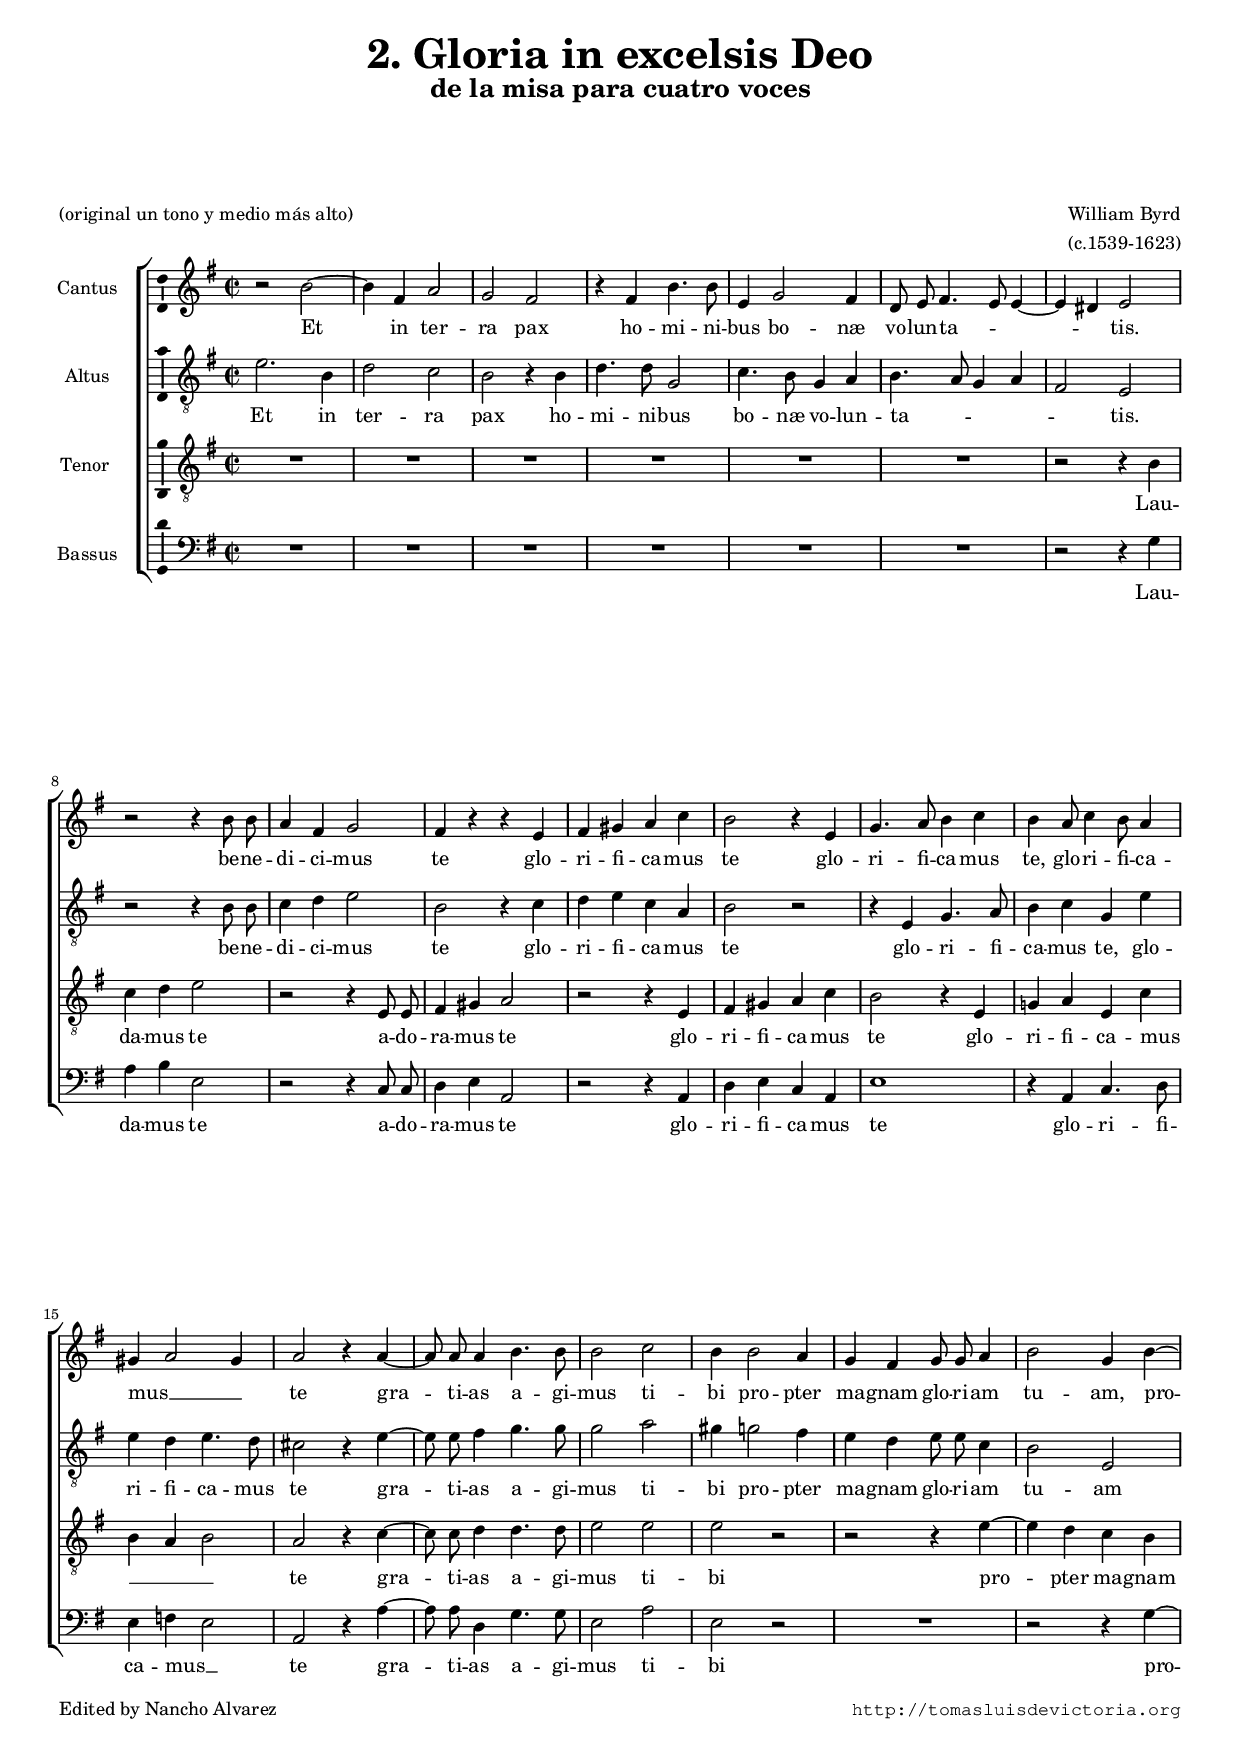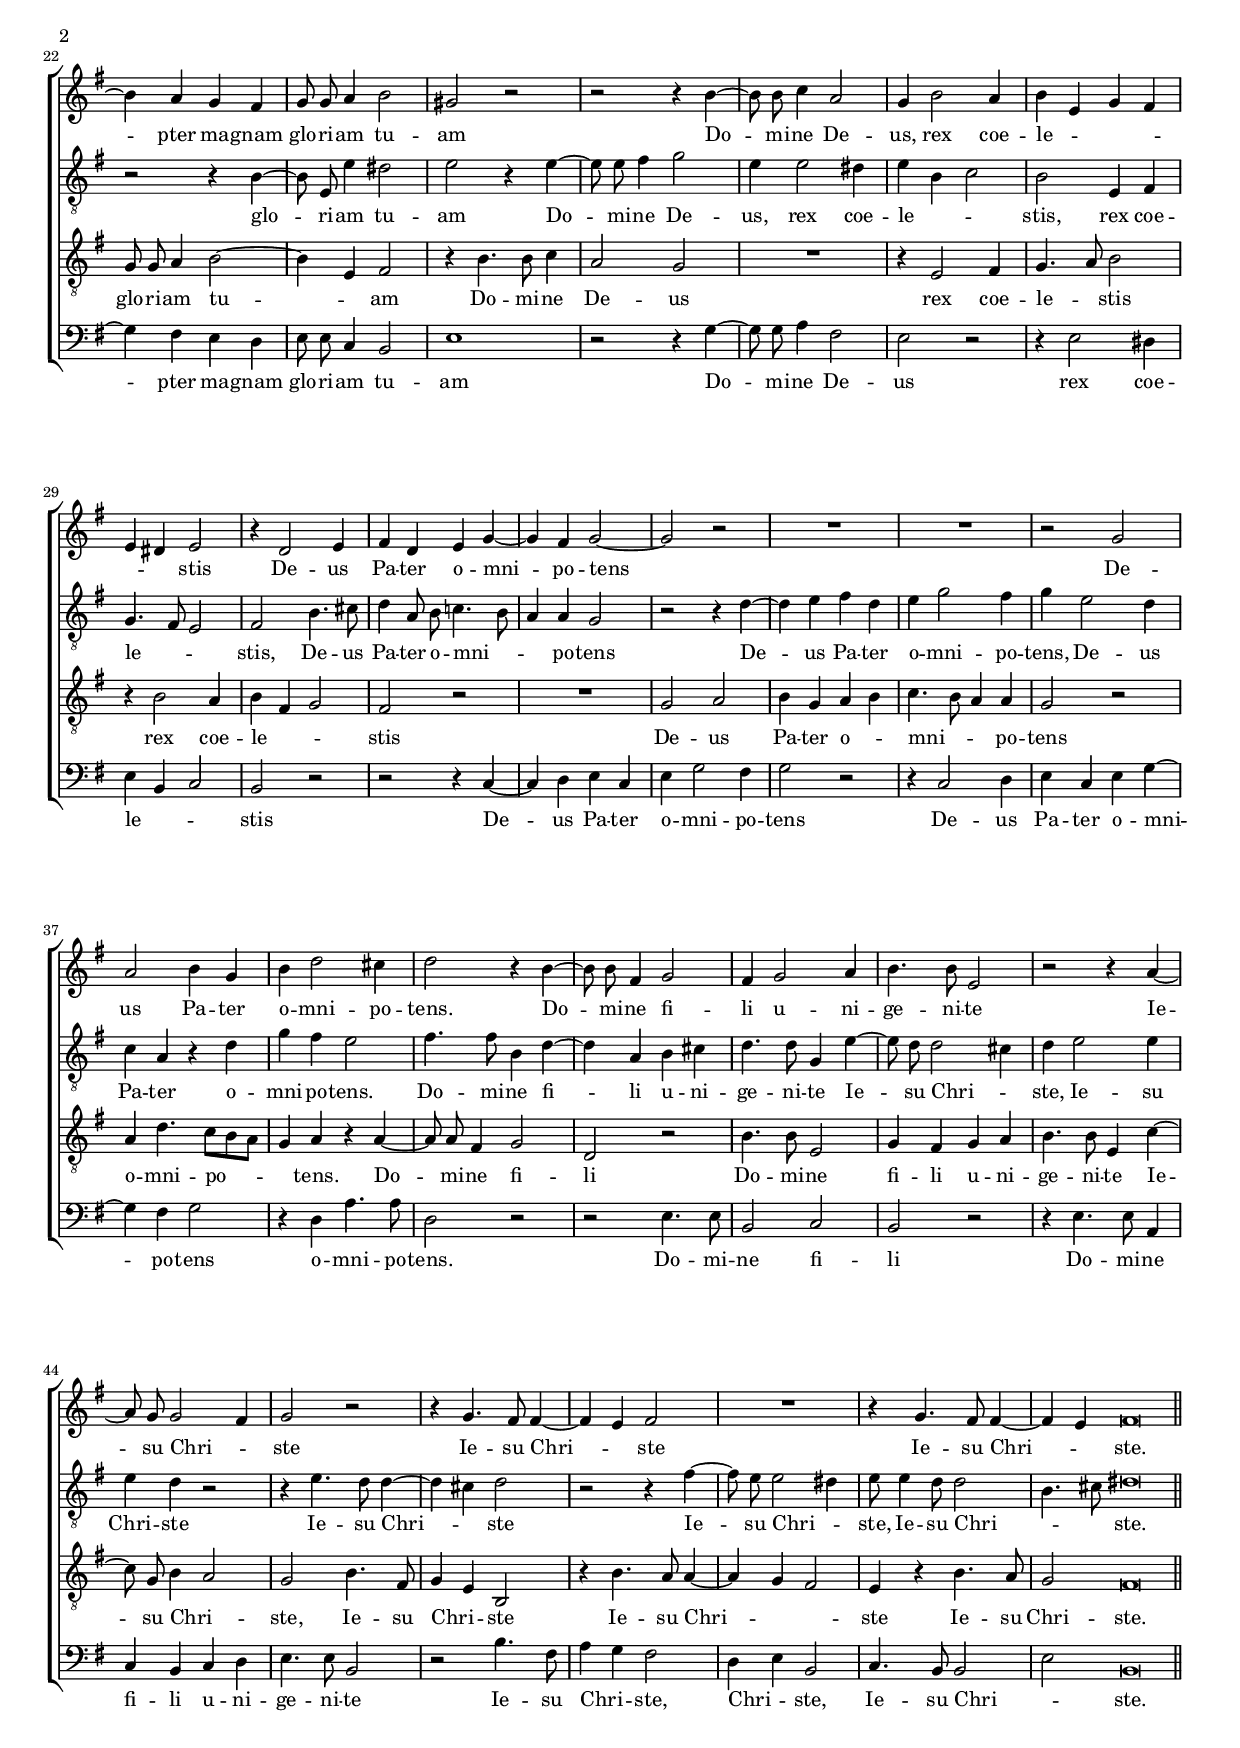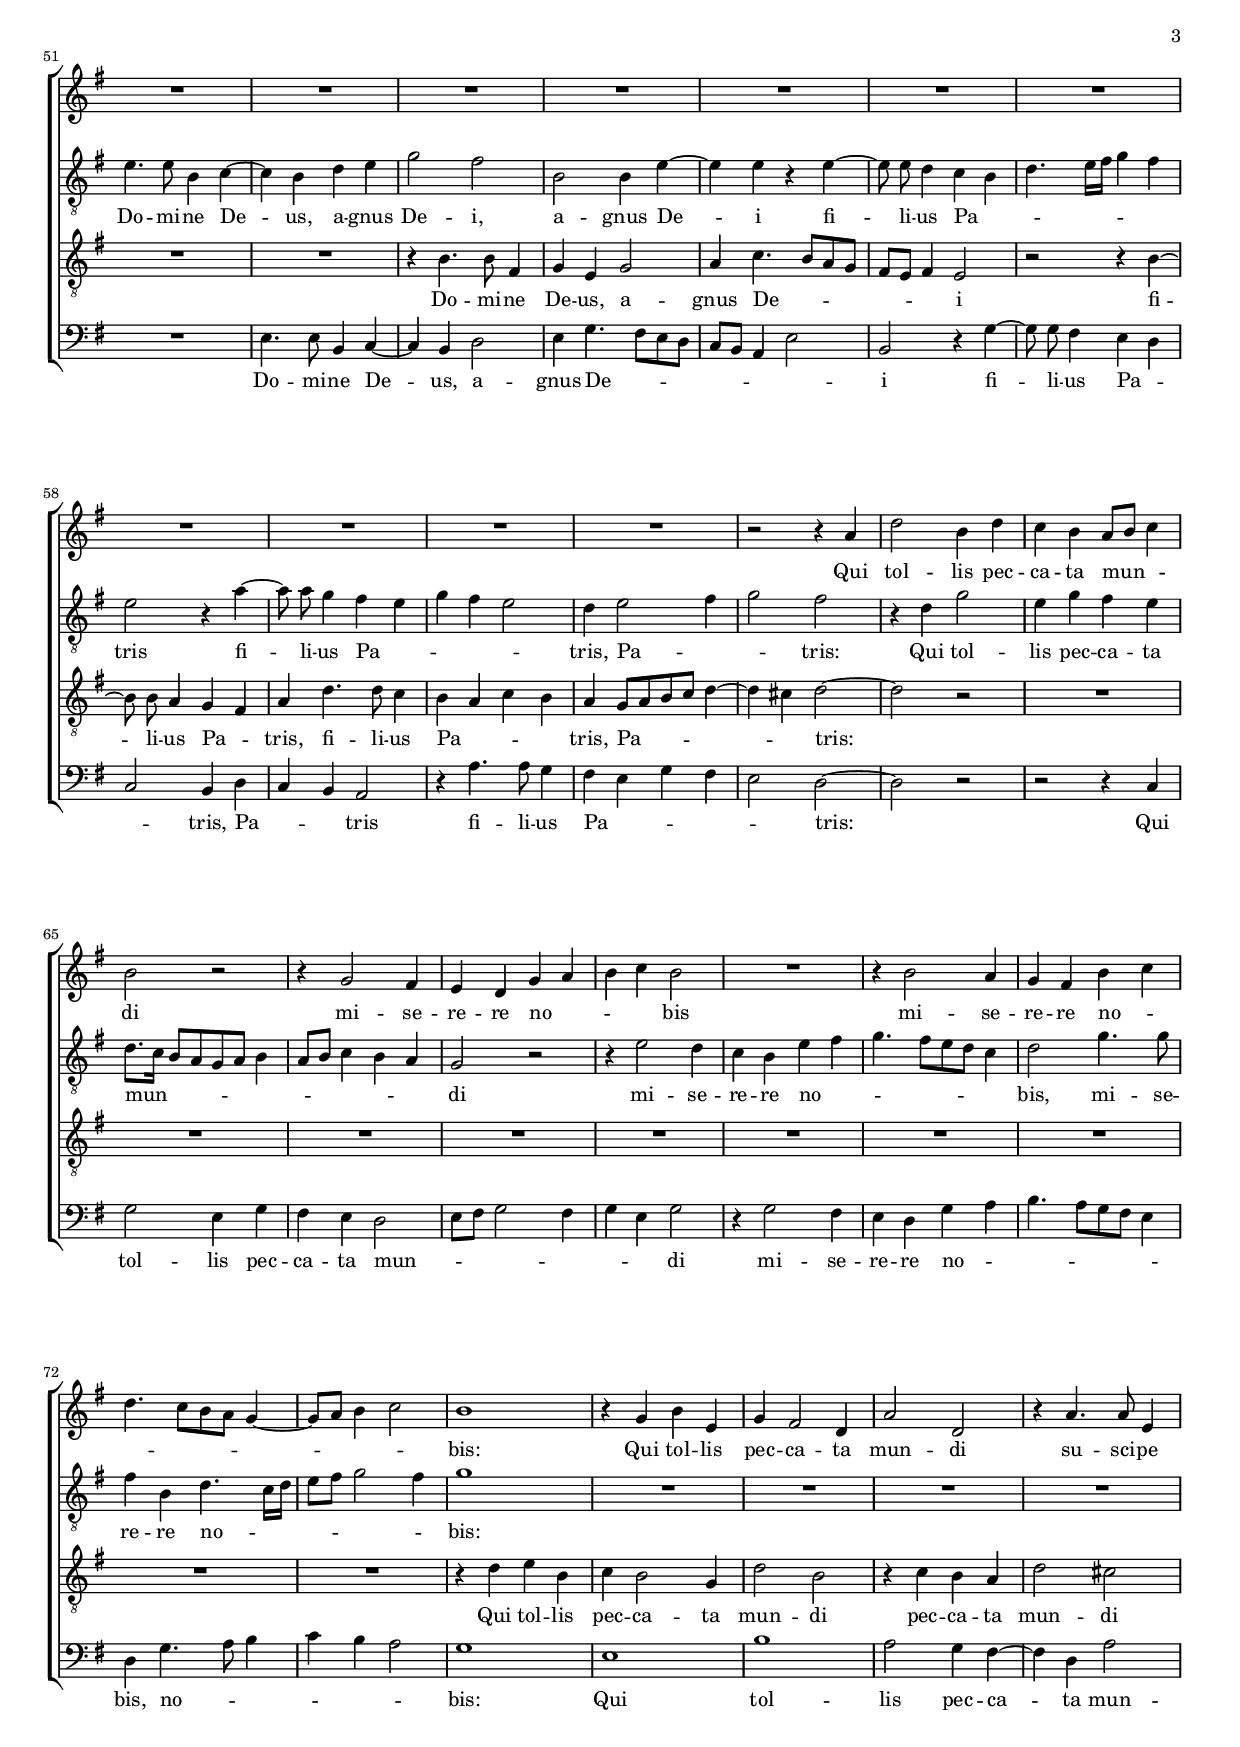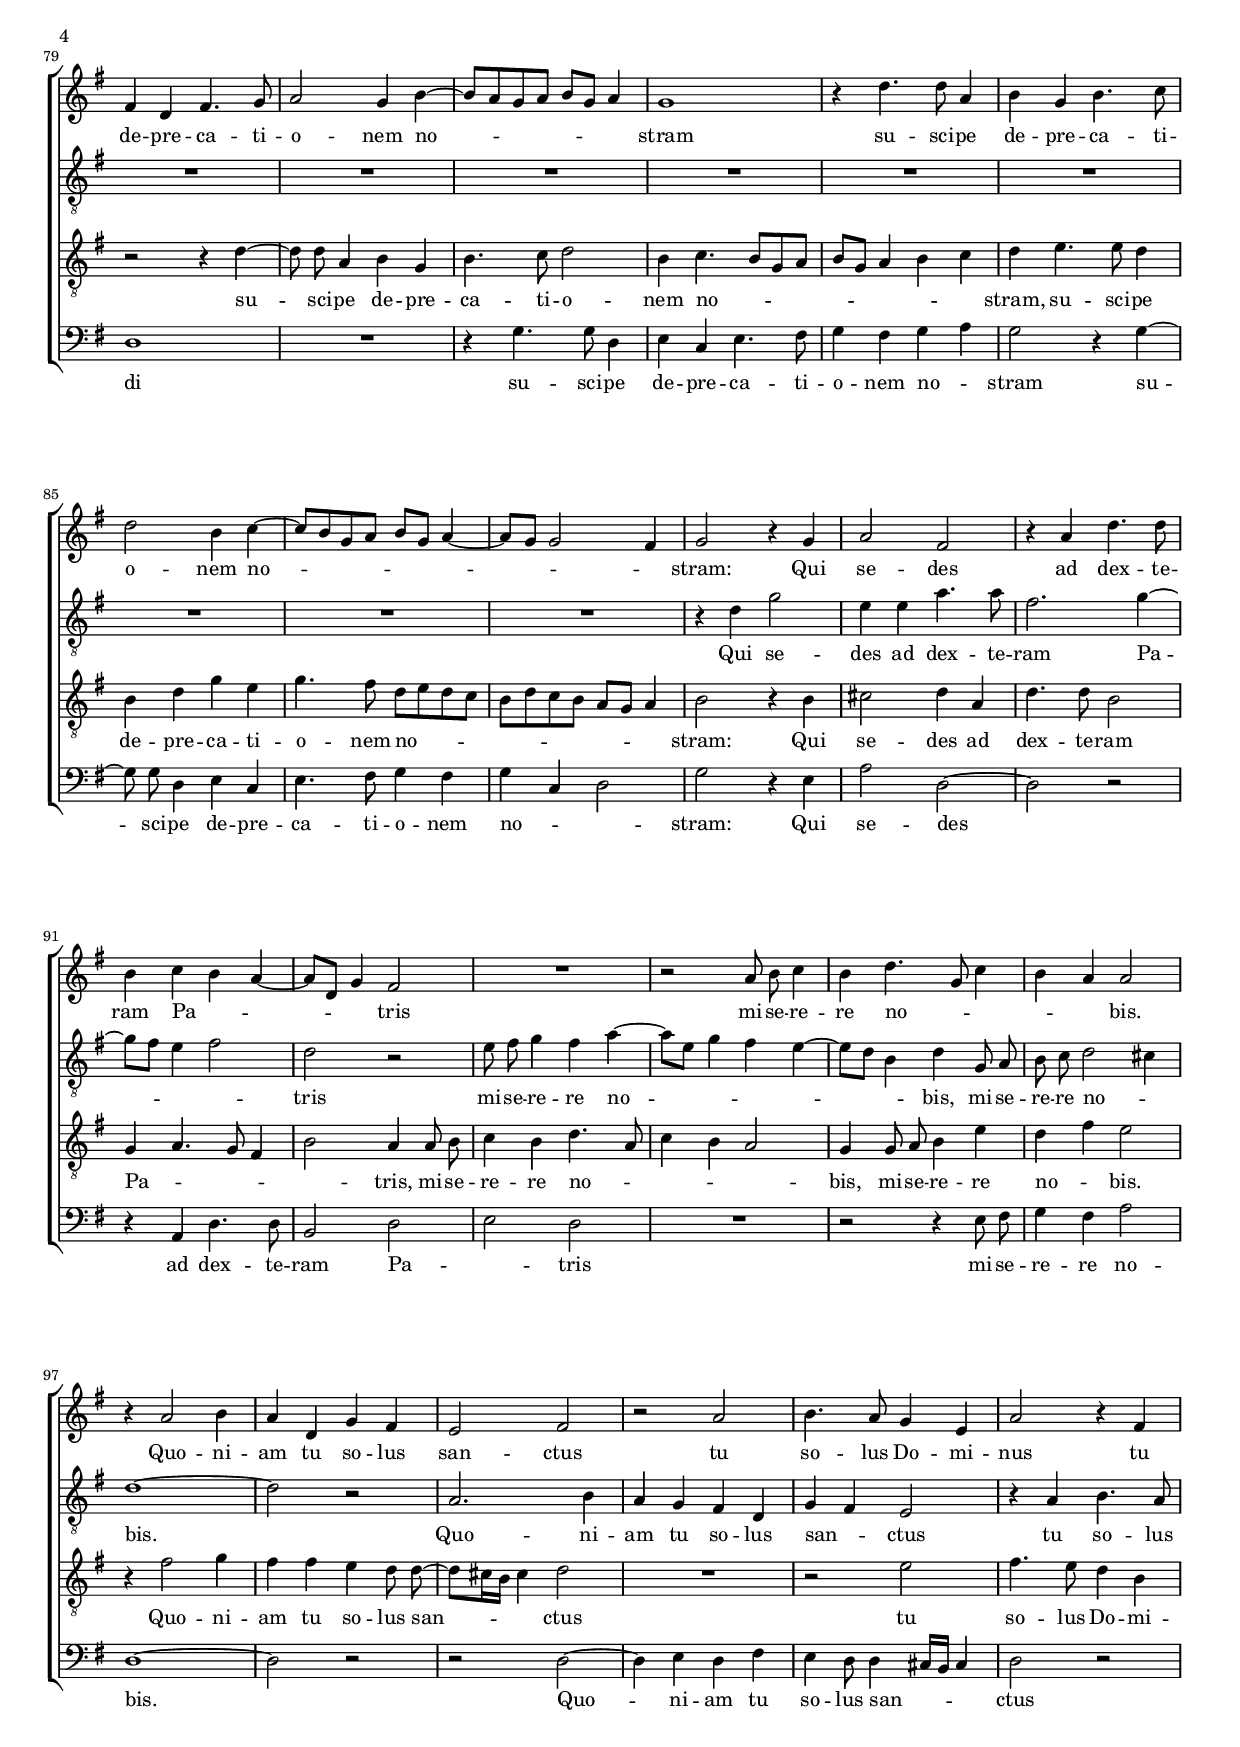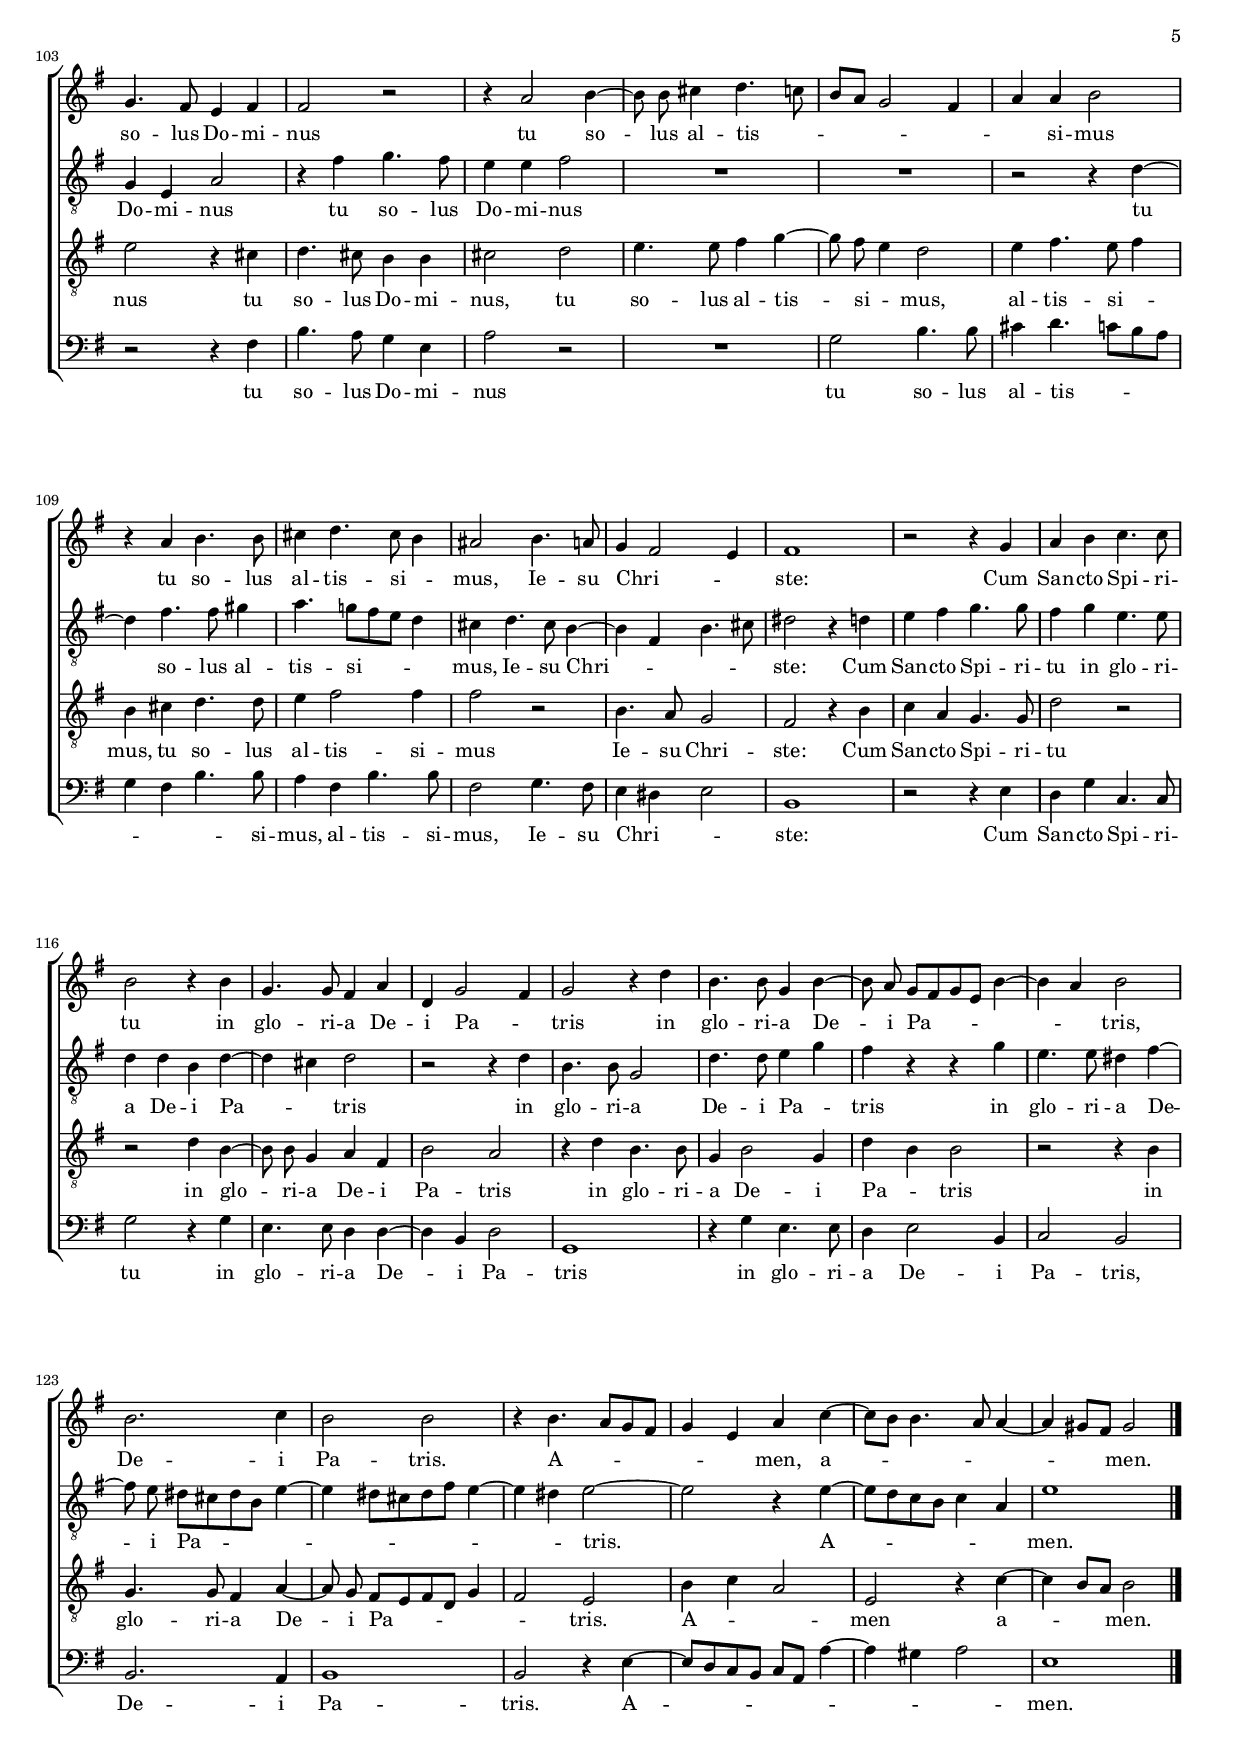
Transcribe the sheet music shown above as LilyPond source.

\version "2.11.25"

#(set-default-paper-size "a4")
#(set-global-staff-size 16)
#(ly:set-option 'point-and-click #f)

\header {
	title=\markup{\bigger \bigger \bigger "2. Gloria in excelsis Deo" }
	subtitle=\markup {\bigger \bigger \column{"de la misa para cuatro voces"  " " " " " " }}
	composer=\markup{\column {"William Byrd" "(c.1539-1623)" }} 
	poet="(original un tono y medio más alto)"
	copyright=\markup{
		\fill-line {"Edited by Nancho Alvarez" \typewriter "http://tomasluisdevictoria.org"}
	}
%	tagline=""
}

global={\key aes \major \time 2/2 \skip 1*50 \bar "||" \break
				\skip 1*78 \bar "|." }

cantus={
	\set autoBeaming=##f
	r2 c'' ~ |
	c''4 g' bes'2 |
	aes' g' |
	r4 g' c''4. c''8 |
%5
	f'4 aes'2 g'4 |
	ees'8 f' g'4. f'8 f'4 ~ |
	f' e' f'2 |
	r r4 c''8 c'' |
	bes'4 g' aes'2 |
%10
	g'4 r r f' |
	g' a' bes' des'' |
	c''2 r4 f' |
	aes'4. bes'8 c''4 des'' |
	c'' bes'8 des''4 c''8 bes'4 |
%15
	a' bes'2 a'4 |
	bes'2 r4 bes' ~ |
	bes'8 bes' bes'4 c''4. c''8 |
	c''2 des'' |
	c''4 c''2 bes'4 |
%20
	aes' g' aes'8 aes' bes'4 |
	c''2 aes'4 c'' ~ |
	c'' bes' aes' g' |
	aes'8 aes' bes'4 c''2 |
	a' r |
%25
	r r4 c'' ~ |
	c''8 c'' des''4 bes'2 |
	aes'4 c''2 bes'4 |
	c'' f' aes' g' |
	f' e' f'2 |
%30
	r4 ees'2 f'4 |
	g' ees' f' aes' ~ |
	aes' g' aes'2 ~ |
	aes' r |
	R1*4/4 |
%35
	R1*4/4 |
	r2 aes' |
	bes' c''4 aes' |
	c'' ees''2 d''4 |
	ees''2 r4 c'' ~ |
%40
	c''8 c'' g'4 aes'2 |
	g'4 aes'2 bes'4 |
	c''4. c''8 f'2 |
	r r4 bes' ~ |
	bes'8 aes' aes'2 g'4 |
%45
	aes'2 r |
	r4 aes'4. g'8 g'4 ~ |
	g' f' g'2 |
	R1*4/4 |
	r4 aes'4. g'8 g'4 ~ |
%50
	g' f' g'\breve*1/4 |
	\set autoBeaming=##t
	R1*4/4 |
	R1*4/4 |
	R1*4/4 |
	R1*4/4 |
%55
	R1*4/4 |
	R1*4/4 |
	R1*4/4 |
	R1*4/4 |
	R1*4/4 |
%60
	R1*4/4 |
	R1*4/4 |
	r2 r4 bes' |
	ees''2 c''4 ees'' |
	des'' c'' bes'8 c'' des''4 |
%65
	c''2 r |
	r4 aes'2 g'4 |
	f' ees' aes' bes' |
	c'' des'' c''2 |
	R1*4/4 |
%70
	r4 c''2 bes'4 |
	aes' g' c'' des'' |
	ees''4. des''8[ c'' bes'] aes'4 ~ |
	aes'8 bes' c''4 des''2 |
	c''1 |
%75
	r4 aes' c'' f' |
	aes' g'2 ees'4 |
	bes'2 ees' |
	r4 bes'4. bes'8 f'4 |
	g' ees' g'4. aes'8 |
%80
	bes'2 aes'4 c'' ~ |
	c''8 bes' aes' bes' c'' aes' bes'4 |
	aes'1 |
	r4 ees''4. ees''8 bes'4 |
	c'' aes' c''4. des''8 |
%85
	ees''2 c''4 des'' ~ |
	des''8 c'' aes' bes' c'' aes' bes'4 ~ |
	bes'8 aes' aes'2 g'4 |
	aes'2 r4 aes' |
	bes'2 g' |
%90
	r4 bes' ees''4. ees''8 |
	c''4 des'' c'' bes' ~ |
	bes'8 ees' aes'4 g'2 |
	R1*4/4 |
	r2 bes'8 \noBeam c'' des''4 |
%95
	c'' ees''4. aes'8 des''4 |
	c'' bes' bes'2 |
	r4 bes'2 c''4 |
	bes' ees' aes' g' |
	f'2 g' |
%100
	r bes' |
	c''4. bes'8 aes'4 f' |
	bes'2 r4 g' |
	aes'4. g'8 f'4 g' |
	g'2 r |
%105
	r4 bes'2 c''4 ~ |
	c''8 \noBeam c'' d''4 ees''4. des''8 |
	c'' bes' aes'2 g'4 |
	bes' bes' c''2 |
	r4 bes' c''4. c''8 |
%110
	d''4 ees''4. d''8 c''4 |
	b'2 c''4. bes'8 |
	aes'4 g'2 f'4 |
	g'1 |
	r2 r4 aes' |
%115
	bes' c'' des''4. des''8 |
	c''2 r4 c'' |
	aes'4. aes'8 g'4 bes' |
	ees' aes'2 g'4 |
	aes'2 r4 ees'' |
%120
	c''4. c''8 aes'4 c'' ~ |
	c''8 \noBeam bes' aes'[ g' aes' f'] c''4 ~ |
	c'' bes' c''2 |
	c''2. des''4 |
	c''2 c'' |
%125
	r4 c''4. bes'8 aes' g' |
	aes'4 f' bes' des'' ~ |
	des''8 c'' c''4. bes'8 bes'4 ~ |
	bes' a'8 g' a'2
}

altus={
	\set autoBeaming=##f
	f'2. c'4 |
	ees'2 des' |
	c' r4 c' |
	ees'4. ees'8 aes2 |
%5
	des'4. c'8 aes4 bes |
	c'4. bes8 aes4 bes |
	g2 f |
	r r4 c'8 c' |
	des'4 ees' f'2 |
%10
	c' r4 des' |
	ees' f' des' bes |
	c'2 r |
	r4 f aes4. bes8 |
	c'4 des' aes f' |
%15
	f' ees' f'4. ees'8 |
	d'2 r4 f' ~ |
	f'8 f' g'4 aes'4. aes'8 |
	aes'2 bes' |
	a'4 aes'2 g'4 |
%20
	f' ees' f'8 f' des'4 |
	c'2 f |
	r r4 c' ~ |
	c'8 f f'4 e'2 |
	f' r4 f' ~ |
%25
	f'8 f' g'4 aes'2 |
	f'4 f'2 e'4 |
	f' c' des'2 |
	c' f4 g |
	aes4. g8 f2 |
%30
	g c'4. d'8 |
	ees'4 bes8 c' des'?4. c'8 |
	bes4 bes aes2 |
	r r4 ees' ~ |
	ees' f' g' ees' |
%35
	f' aes'2 g'4 |
	aes' f'2 ees'4 |
	des' bes r ees' |
	aes' g' f'2 |
	g'4. g'8 c'4 ees' ~ |
%40
	ees' bes c' d' |
	ees'4. ees'8 aes4 f' ~ |
	f'8 ees' ees'2 d'4 |
	ees' f'2 f'4 |
	f' ees' r2 |
%45
	r4 f'4. ees'8 ees'4 ~ |
	ees' d' ees'2 |
	r r4 g' ~ |
	g'8 f' f'2 e'4 |
	f'8 f'4 ees'8 ees'2 |
%50
	c'4. d'8 e'\breve*1/4 |
	\set autoBeaming=##t
	f'4. f'8 c'4 des' ~ |
	des' c' ees' f' |
	aes'2 g' |
	c' c'4 f' ~ |
%55
	f' f' r f' ~ |
	f'8 \noBeam f' ees'4 des' c' |
	ees'4. f'16 g' aes'4 g' |
	f'2 r4 bes' ~ |
	bes'8 \noBeam bes' aes'4 g' f' |
%60
	aes' g' f'2 |
	ees'4 f'2 g'4 |
	aes'2 g' |
	r4 ees' aes'2 |
	f'4 aes' g' f' |
%65
	ees'8.[ des'16] c'8[ bes aes bes] c'4 |
	bes8 c' des'4 c' bes |
	aes2 r |
	r4 f'2 ees'4 |
	des' c' f' g' |
%70
	aes'4. g'8[ f' ees'] des'4 |
	ees'2 aes'4. aes'8 |
	g'4 c' ees'4. des'16 ees' |
	f'8 g' aes'2 g'4 |
	aes'1 |
%75
	R1*4/4 |
	R1*4/4 |
	R1*4/4 |
	R1*4/4 |
	R1*4/4 |
%80
	R1*4/4 |
	R1*4/4 |
	R1*4/4 |
	R1*4/4 |
	R1*4/4 |
%85
	R1*4/4 |
	R1*4/4 |
	R1*4/4 |
	r4 ees' aes'2 |
	f'4 f' bes'4. bes'8 |
%90
	g'2. aes'4 ~ |
	aes'8 g' f'4 g'2 |
	ees' r |
	f'8 \noBeam g' aes'4 g' bes' ~ |
	bes'8 f' aes'4 g' f' ~ |
%95
	f'8 ees' c'4 ees' aes8 \noBeam bes |
	c' \noBeam des' ees'2 d'4 |
	ees'1 ~ |
	ees'2 r |
	bes2. c'4 |
%100
	bes aes g ees |
	aes g f2 |
	r4 bes c'4. bes8 |
	aes4 f bes2 |
	r4 g' aes'4. g'8 |
%105
	f'4 f' g'2 |
	R1*4/4 |
	R1*4/4 |
	r2 r4 ees' ~ |
	ees' g'4. g'8 a'4 |
%110
	bes'4. aes'?8[ g' f'] ees'4 |
	d' ees'4. d'8 c'4 ~ |
	c' g c'4. d'8 |
	e'2 r4 ees' |
	f' g' aes'4. aes'8 |
%115
	g'4 aes' f'4. f'8 |
	ees'4 ees' c' ees' ~ |
	ees' d' ees'2 |
	r r4 ees' |
	c'4. c'8 aes2 |
%120
	ees'4. ees'8 f'4 aes' |
	g' r r aes' |
	f'4. f'8 e'4 g' ~ |
	g'8 \noBeam f' e'[ d' e' c'] f'4 ~ |
	f' e'8[ d' e' g'] f'4 ~ |
%125
	f' e' f'2 ~ |
	f' r4 f' ~ |
	f'8 ees' des' c' des'4 bes |
	f'1 
}

tenor={
	\set autoBeaming=##f
	R1*4/4 |
	R1*4/4 |
	R1*4/4 |
	R1*4/4 |
%5
	R1*4/4 |
	R1*4/4 |
	r2 r4 c' |
	des' ees' f'2 |
	r r4 f8 f |
%10
	g4 a bes2 |
	r r4 f |
	g a bes des' |
	c'2 r4 f |
	aes? bes f des' |
%15
	c' bes c'2 |
	bes r4 des' ~ |
	des'8 des' ees'4 ees'4. ees'8 |
	f'2 f' |
	f' r |
%20
	r r4 f' ~ |
	f' ees' des' c' |
	aes8 aes bes4 c'2 ~ |
	c'4 f g2 |
	r4 c'4. c'8 des'4 |
%25
	bes2 aes |
	R1*4/4 |
	r4 f2 g4 |
	aes4. bes8 c'2 |
	r4 c'2 bes4 |
%30
	c' g aes2 |
	g r |
	R1*4/4 |
	aes2 bes |
	c'4 aes bes c' |
%35
	des'4. c'8 bes4 bes |
	aes2 r |
	bes4 ees'4. des'8[ c' bes] |
	aes4 bes r bes ~ |
	bes8 bes g4 aes2 |
%40
	ees r |
	c'4. c'8 f2 |
	aes4 g aes bes |
	c'4. c'8 f4 des' ~ |
	des'8 aes c'4 bes2 |
%45
	aes c'4. g8 |
	aes4 f c2 |
	r4 c'4. bes8 bes4 ~ |
	bes aes g2 |
	f4 r c'4. bes8 |
%50
	aes2 g\breve*1/4 |
	\set autoBeaming=##t
	R1*4/4 |
	R1*4/4 |
	r4 c'4. c'8 g4 |
	aes f aes2 |
%55
	bes4 des'4. c'8 bes aes |
	g f g4 f2 |
	r r4 c' ~ |
	c'8 \noBeam c' bes4 aes g |
	bes ees'4. ees'8 des'4 |
%60
	c' bes des' c' |
	bes aes8[ bes c' des'] ees'4 ~ |
	ees' d' ees'2 ~ |
	ees' r |
	R1*4/4 |
%65
	R1*4/4 |
	R1*4/4 |
	R1*4/4 |
	R1*4/4 |
	R1*4/4 |
%70
	R1*4/4 |
	R1*4/4 |
	R1*4/4 |
	R1*4/4 |
	r4 ees' f' c' |
%75
	des' c'2 aes4 |
	ees'2 c' |
	r4 des' c' bes |
	ees'2 d' |
	r r4 ees' ~ |
%80
	ees'8 \noBeam ees' bes4 c' aes |
	c'4. des'8 ees'2 |
	c'4 des'4. c'8 aes bes |
	c' aes bes4 c' des' |
	ees' f'4. f'8 ees'4 |
%85
	c' ees' aes' f' |
	aes'4. g'8 ees' f' ees' des' |
	c' ees' des' c' bes aes bes4 |
	c'2 r4 c' |
	d'2 ees'4 bes |
%90
	ees'4. ees'8 c'2 |
	aes4 bes4. aes8 g4 |
	c'2 bes4 bes8 \noBeam c' |
	des'4 c' ees'4. bes8 |
	des'4 c' bes2 |
%95
	aes4 aes8 \noBeam bes c'4 f' |
	ees' g' f'2 |
	r4 g'2 aes'4 |
	g' g' f' ees'8 \noBeam ees' ~ |
	ees' d'16 c' d'4 ees'2 |
%100
	R1*4/4 |
	r2 f' |
	g'4. f'8 ees'4 c' |
	f'2 r4 d' |
	ees'4. d'8 c'4 c' |
%105
	d'2 ees' |
	f'4. f'8 g'4 aes' ~ |
	aes'8 \noBeam g' f'4 ees'2 |
	f'4 g'4. f'8 g'4 |
	c' d' ees'4. ees'8 |
%110
	f'4 g'2 g'4 |
	g'2 r |
	c'4. bes8 aes2 |
	g r4 c' |
	des' bes aes4. aes8 |
%115
	ees'2 r |
	r ees'4 c' ~ |
	c'8 \noBeam c' aes4 bes g |
	c'2 bes |
	r4 ees' c'4. c'8 |
%120
	aes4 c'2 aes4 |
	ees' c' c'2 |
	r r4 c' |
	aes4. aes8 g4 bes ~ |
	bes8 \noBeam aes g[ f g ees] aes4 |
%125
	g2 f |
	c'4 des' bes2 |
	f r4 des' ~ |
	des' c'8 bes c'2 
}

bassus={
	\set autoBeaming=##f
	R1*4/4 |
	R1*4/4 |
	R1*4/4 |
	R1*4/4 |
%5
	R1*4/4 |
	R1*4/4 |
	r2 r4 aes |
	bes c' f2 |
	r r4 des8 des |
%10
	ees4 f bes,2 |
	r r4 bes, |
	ees f des bes, |
	f1 |
	r4 bes, des4. ees8 |
%15
	f4 ges f2 |
	bes, r4 bes ~ |
	bes8 bes ees4 aes4. aes8 |
	f2 bes |
	f r |
%20
	R1*4/4 |
	r2 r4 aes ~ |
	aes g f ees |
	f8 f des4 c2 |
	f1 |
%25
	r2 r4 aes ~ |
	aes8 aes bes4 g2 |
	f r |
	r4 f2 e4 |
	f c des2 |
%30
	c r |
	r r4 des ~ |
	des ees f des |
	f aes2 g4 |
	aes2 r |
%35
	r4 des2 ees4 |
	f des f aes ~ |
	aes g aes2 |
	r4 ees bes4. bes8 |
	ees2 r |
%40
	r f4. f8 |
	c2 des |
	c r |
	r4 f4. f8 bes,4 |
	des c des ees |
%45
	f4. f8 c2 |
	r c'4. g8 |
	bes4 aes g2 |
	ees4 f c2 |
	des4. c8 c2 |
%50
	f c\breve*1/4 |
	\set autoBeaming=##t
	R1*4/4 |
	f4. f8 c4 des ~ |
	des c ees2 |
	f4 aes4. g8 f ees |
%55
	des c bes,4 f2 |
	c r4 aes ~ |
	aes8 \noBeam aes g4 f ees |
	des2 c4 ees |
	des c bes,2 |
%60
	r4 bes4. bes8 aes4 |
	g f aes g |
	f2 ees ~ |
	ees r |
	r r4 des |
%65
	aes2 f4 aes |
	g f ees2 |
	f8 g aes2 g4 |
	aes f aes2 |
	r4 aes2 g4 |
%70
	f ees aes bes |
	c'4. bes8[ aes g] f4 |
	ees aes4. bes8 c'4 |
	des' c' bes2 |
	aes1 |
%75
	f |
	c' |
	bes2 aes4 g ~ |
	g ees bes2 |
	ees1 |
%80
	R1*4/4 |
	r4 aes4. aes8 ees4 |
	f des f4. g8 |
	aes4 g aes bes |
	aes2 r4 aes ~ |
%85
	aes8 \noBeam aes ees4 f des |
	f4. g8 aes4 g |
	aes des ees2 |
	aes r4 f |
	bes2 ees ~ |
%90
	ees r |
	r4 bes, ees4. ees8 |
	c2 ees |
	f ees |
	R1*4/4 |
%95
	r2 r4 f8 \noBeam g |
	aes4 g bes2 |
	ees1 ~ |
	ees2 r |
	r ees ~ |
%100
	ees4 f ees g |
	f ees8 ees4 d16 c d4 |
	ees2 r |
	r r4 g |
	c'4. bes8 aes4 f |
%105
	bes2 r |
	R1*4/4 |
	aes2 c'4. c'8 |
	d'4 ees'4. des'8 c' bes |
	aes4 g c'4. c'8 |
%110
	bes4 g c'4. c'8 |
	g2 aes4. g8 |
	f4 e f2 |
	c1 |
	r2 r4 f |
%115
	ees aes des4. des8 |
	aes2 r4 aes |
	f4. f8 ees4 ees ~ |
	ees c ees2 |
	aes,1 |
%120
	r4 aes f4. f8 |
	ees4 f2 c4 |
	des2 c |
	c2. bes,4 |
	c1 |
%125
	c2 r4 f ~ |
	f8 ees des c des bes, bes4 ~ |
	bes a bes2 |
	f1 
}

textocantus=\lyricmode{
Et in ter -- ra pax
ho -- mi -- ni -- bus bo -- næ vo -- lun -- ta -- _ _ _ tis.
be -- ne -- di -- ci -- mus te
glo -- ri -- fi -- ca -- mus te
glo -- ri -- fi -- ca -- mus te,
glo -- ri -- fi -- ca -- mus __ _ _ te
gra -- ti -- as a -- gi -- mus ti -- bi
pro -- pter ma -- gnam glo -- ri -- am tu -- am,
pro -- pter ma -- gnam glo -- ri -- am tu -- am
Do -- mi -- ne De -- us,
rex coe -- le -- _ _ _ _ _ stis
De -- us Pa -- ter o -- mni -- po -- tens
De -- us Pa -- ter o -- mni -- po -- tens.
Do -- mi -- ne fi -- li u -- ni -- ge -- ni -- te
Ie -- su Chri -- _ ste
Ie -- su Chri -- _ ste
Ie -- su Chri -- _ ste.
Qui tol -- lis pec -- ca -- ta mun -- _ _ di
mi -- se -- re -- re no -- _ _ _ bis
mi -- se -- re -- re no -- _ _ _ _ _ _ _ _ _ bis:
Qui tol -- lis pec -- ca -- ta mun -- di
su -- sci -- pe de -- pre -- ca -- ti -- o -- nem no -- _ _ _ _ _ _ stram
su -- sci -- pe de -- pre -- ca -- ti -- o -- nem no -- _ _ _ _ _ _ _ _ _ stram:
Qui se -- des ad dex -- te -- ram Pa -- _ _ _ _ tris
mi -- se -- re -- re no -- _ _ _ _ bis.
Quo -- ni -- am tu so -- lus san -- ctus
tu so -- lus Do -- mi -- nus 
tu so -- lus Do -- mi -- nus
tu so -- lus al -- tis -- _ _ _ _ _ _ si -- mus
tu so -- lus al -- tis -- si -- _ mus,
Ie -- su Chri -- _ _ ste:
Cum San -- cto Spi -- ri -- tu
in glo -- ri -- a De -- i Pa -- _ tris
in glo -- ri -- a De -- i Pa -- _ _ _ _ _ tris,
De -- i Pa -- tris.
A -- _ _ _ _ _ men,
a -- _ _ _ _ _ _ men.
}

textoaltus=\lyricmode{
Et in ter -- ra pax ho -- mi -- ni -- bus bo -- næ vo -- lun -- ta -- _ _ _ _ tis.
be -- ne -- di -- ci -- mus te
glo -- ri -- fi -- ca -- mus te
glo -- ri -- fi -- ca -- mus te,
glo -- ri -- fi -- ca -- mus te
gra -- ti -- as a -- gi -- mus ti -- bi 
pro -- pter ma -- gnam glo -- ri -- am tu -- am
glo -- ri -- am tu -- am
Do -- mi -- ne De -- us,
rex coe -- le -- _ _ stis,
rex coe -- le -- _ _ stis,
De -- us Pa -- ter o -- mni -- _ _ po -- tens
De -- us Pa -- ter o -- mni -- po -- tens,
De -- us Pa -- ter o -- mni -- po -- tens.
Do -- mi -- ne fi -- li u -- ni -- ge -- ni -- te
Ie -- su Chri -- _ ste,
Ie -- su Chri -- ste
Ie -- su Chri -- _ ste
Ie -- su Chri -- _ ste,
Ie -- su Chri -- _ _ ste.
Do -- mi -- ne De -- us,
a -- gnus De -- i,
a -- gnus De -- i
fi -- li -- us Pa -- _ _ _ _ _ _ tris
fi -- li -- us Pa -- _ _ _ _ tris,
Pa -- _ _ tris:
Qui tol -- lis pec -- ca -- ta mun -- _ _ _ _ _ _ _ _ _ _ _ di
mi -- se -- re -- re no -- _ _ _ _ _ _ bis,
mi -- se -- re -- re no -- _ _ _ _ _ _ bis:
Qui se -- des ad dex -- te -- ram Pa -- _ _ _ tris
mi -- se -- re -- re no -- _ _ _ _ _ _ bis,
mi -- se -- re -- re no -- _ bis.
Quo -- ni -- am tu so -- lus san -- _ ctus
tu so -- lus Do -- mi -- nus
tu so -- lus Do -- mi -- nus
tu so -- lus al -- tis -- si -- _ _ _ mus,
Ie -- su Chri -- _ _ _ ste:
Cum San -- cto Spi -- ri -- tu in glo -- ri -- a De -- i Pa -- _ tris
in glo -- ri -- a De -- i Pa -- _ tris
in glo -- ri -- a De -- i Pa -- _ _ _ _ _ _ _ _ _ _ tris.
A -- _ _ _ _ _ men.
}

textotenor=\lyricmode{
Lau -- da -- mus te
a -- do -- ra -- mus te
glo -- ri -- fi -- ca -- mus te
glo -- ri -- fi -- ca -- mus __ _ _ _ te
gra -- ti -- as a -- gi -- mus ti -- bi
pro -- pter ma -- gnam glo -- ri -- am tu -- _ am
Do -- mi -- ne De -- us
rex coe -- le -- _ stis
rex coe -- le -- _ _ stis
De -- us Pa -- ter o -- _ mni -- _ _ po -- tens
o -- mni -- po -- _ _ _ tens.
Do -- mi -- ne fi -- li
Do -- mi -- ne fi -- li u -- ni -- ge -- ni -- te
Ie -- su Chri -- _ ste,
Ie -- su Chri -- _ ste
Ie -- su Chri -- _ _ ste
Ie -- su Chri -- ste.
Do -- mi -- ne De -- us, a -- gnus De -- _ _ _ _ _ _ i
fi -- li -- us Pa -- _ tris,
fi -- li -- us Pa -- _ _ _ tris,
Pa -- _ _ _ _ _ tris:
Qui tol -- lis pec -- ca -- ta mun -- di
pec -- ca -- ta mun -- di
su -- sci -- pe de -- pre -- ca -- ti -- o -- nem no -- _ _ _ _ _ _ _ _ stram,
su -- sci -- pe de -- pre -- ca -- ti -- o -- nem no -- _ _ _ _ _ _ _ _ _ _ stram:
Qui se -- des ad dex -- te -- ram Pa -- _ _ _ _ tris,
mi -- se -- re -- re no -- _ _ _ _ bis,
mi -- se -- re -- re no -- _ bis.
Quo -- ni -- am tu so -- lus san -- _ _ _ ctus
tu so -- lus Do -- mi -- nus
tu so -- lus Do -- mi -- nus,
tu so -- lus al -- tis -- si -- _ mus,
al -- tis -- si -- _ mus,
tu so -- lus al -- tis -- si -- mus
Ie -- su Chri -- ste:
Cum San -- cto Spi -- ri -- tu
in glo -- ri -- a De -- i Pa -- tris
in glo -- ri -- a De -- i Pa -- _ tris
in glo -- ri -- a De -- i Pa -- _ _ _ _ _ tris.
A -- _ _ men
a -- _ _ men.
}

textobassus=\lyricmode{
Lau -- da -- mus te
a -- do -- ra -- mus te
glo -- ri -- fi -- ca -- mus te
glo -- ri -- fi -- ca -- mus __ _ te
gra -- ti -- as a -- gi -- mus ti -- bi
pro -- pter ma -- gnam glo -- ri -- am tu -- am
Do -- mi -- ne De -- us
rex coe -- le -- _ _ stis
De -- us Pa -- ter o -- mni -- po -- tens
De -- us Pa -- ter o -- mni -- po -- tens
o -- mni -- po -- tens.
Do -- mi -- ne fi -- li
Do -- mi -- ne fi -- li u -- ni -- ge -- ni -- te
Ie -- su Chri -- _ ste,
Chri -- _ ste,
Ie -- su Chri -- _ ste.
Do -- mi -- ne De -- us,
a -- gnus De -- _ _ _ _ _ _ _ i
fi -- li -- us Pa -- _ _ tris,
Pa -- _ _ tris
fi -- li -- us Pa -- _ _ _ _ tris:
Qui tol -- lis pec -- ca -- ta mun -- _ _ _ _ _ _ di
mi -- se -- re -- re no -- _ _ _ _ _ _ bis,
no -- _ _ _ _ _ bis:
Qui tol -- lis pec -- ca -- ta mun -- di
su -- sci -- pe de -- pre -- ca -- ti -- o -- nem no -- _ stram
su -- sci -- pe de -- pre -- ca -- ti -- o -- nem no -- _ _ stram:
Qui se -- des
ad dex -- te -- ram
Pa -- _ tris
mi -- se -- re -- re no -- bis.
Quo -- ni -- am tu so -- lus san -- _ _ _ ctus
tu so -- lus Do -- mi -- nus
tu so -- lus al -- tis -- _ _ _ _ _ _ si -- mus,
al -- tis -- si -- mus, Ie -- su Chri -- _ _ ste:
Cum San -- cto Spi -- ri -- tu in glo -- ri -- a De -- i Pa -- tris
in glo -- ri -- a De -- i Pa -- tris,
De -- i Pa -- tris.
A -- _ _ _ _ _ _ _ _ men.
}

\score {\transpose c' b {
\new ChoirStaff<<

	\new Staff << \global
	\new Voice="v1" {
		\set Staff.instrumentName="Cantus "
		\clef "G" 
		\cantus}
	\new Lyrics \lyricsto "v1" {\textocantus }
	>>

	
	\new Staff << \global
	\new Voice="v2" {
		\set Staff.instrumentName="Altus "
		\clef "G_8" 
		\altus}
	\new Lyrics \lyricsto "v2" {\textoaltus }
	>>

	
	\new Staff <<\global
	\new Voice="v3" {
		\set Staff.instrumentName="Tenor  "
		\clef "G_8"
		\tenor }
	\new Lyrics \lyricsto "v3" {\textotenor }
	>>
	

	\new Staff <<\global
	\new Voice="v4" {
		\set Staff.instrumentName="Bassus "
		\clef "bass" 
		\bassus }
	\new Lyrics \lyricsto "v4" {\textobassus}
	>>
	
>>
	}%transpose

\layout{ 
	%\context {\Lyrics \override VerticalAxisGroup #'minimum-Y-extent = #'(-0 . 0) }
	\context {\Score \override BarNumber #'padding = #2 }
	%\context {\Lyrics \override LyricText #'font-size = #2 }
	\context {\Voice melismaBusyProperties = #'(tieMelismaBusy ) 
			% autoBeaming = ##f
	}
	%\context { \RemoveEmptyStaffContext }
	\context {\Staff \consists Ambitus_engraver 
			 \override AccidentalCautionary  #'font-size = #-2
                         \override AccidentalCautionary  #'parenthesized = ##f
	}
}

%\midi {}

}

\paper{
	system-count=19
	%between-system-space=5.0\cm
	%between-system-padding = #0
  	%ragged-bottom=##f
	ragged-last-bottom=##f
	%line-width=19.0\cm
	%paper-height=30.0\cm
	%after-title-space=2.5\cm
}
